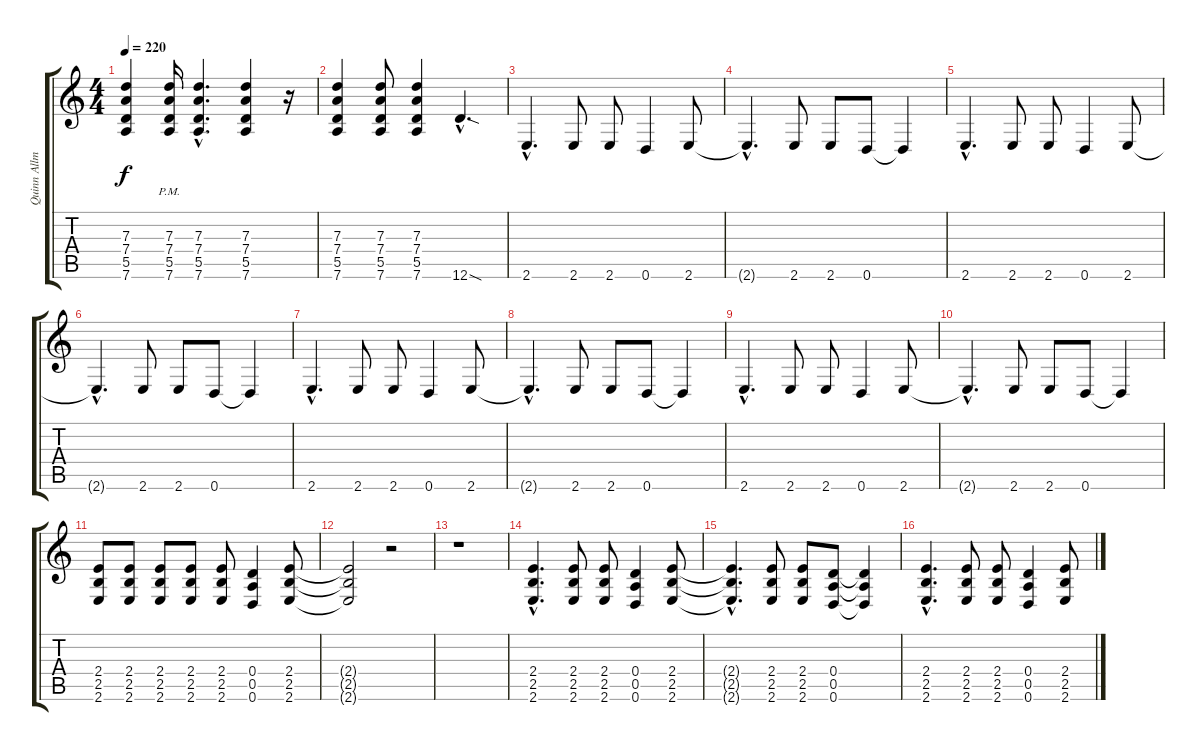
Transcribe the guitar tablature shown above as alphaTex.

\track ("Quinn Allman" "Quinn Allm") {instrument distortionguitar}
\staff {score tabs}
\tuning (E4 B3 G3 D3 A2 D2) {hide}
\ts (4 4)
\tempo 220
\clef g2
\ks c
(7.3{t} 7.4{t} 5.5{t} 7.6{t}).4{dy f} (7.3{pm} 7.4{pm} 5.5{pm} 7.6{pm}).16 (7.3{hac} 7.4{hac} 5.5{hac} 7.6{hac}).4{d} (7.3 7.4 5.5 7.6).4 r.16 |
(7.3 7.4 5.5 7.6).4 (7.3 7.4 5.5 7.6).8 (7.3 7.4 5.5 7.6).4 12.6{sod hac}.4{d} |
2.6{hac}.4{d instrument electricguitarmuted} 2.6.8 2.6.8 0.6.4 2.6.8 |
2.6{hac t}.4{d} 2.6.8 2.6.8 0.6.8 0.6{t}.4 |
2.6{hac}.4{d instrument electricguitarmuted} 2.6.8 2.6.8 0.6.4 2.6.8 |
2.6{hac t}.4{d} 2.6.8 2.6.8 0.6.8 0.6{t}.4 |
2.6{hac}.4{d instrument electricguitarmuted} 2.6.8 2.6.8 0.6.4 2.6.8 |
2.6{hac t}.4{d} 2.6.8 2.6.8 0.6.8 0.6{t}.4 |
2.6{hac}.4{d instrument electricguitarmuted} 2.6.8 2.6.8 0.6.4 2.6.8 |
2.6{hac t}.4{d} 2.6.8 2.6.8 0.6.8 0.6{t}.4 |
(2.4 2.5 2.6).8{instrument distortionguitar} (2.4 2.5 2.6).8 (2.4 2.5 2.6).8 (2.4 2.5 2.6).8 (2.4 2.5 2.6).8 (0.4 0.5 0.6).4 (2.4 2.5 2.6).8 |
(2.4{t} 2.5{t} 2.6{t}).2 r.2 |
r.1 |
(2.4{hac} 2.5{hac} 2.6{hac}).4{d} (2.4 2.5 2.6).8 (2.4 2.5 2.6).8 (0.4 0.5 0.6).4 (2.4 2.5 2.6).8 |
(2.4{hac t} 2.5{hac t} 2.6{hac t}).4{d} (2.4 2.5 2.6).8 (2.4 2.5 2.6).8 (0.4 0.5 0.6).8 (0.4{t} 0.5{t} 0.6{t}).4 |
(2.4{hac} 2.5{hac} 2.6{hac}).4{d} (2.4 2.5 2.6).8 (2.4 2.5 2.6).8 (0.4 0.5 0.6).4 (2.4 2.5 2.6).8
